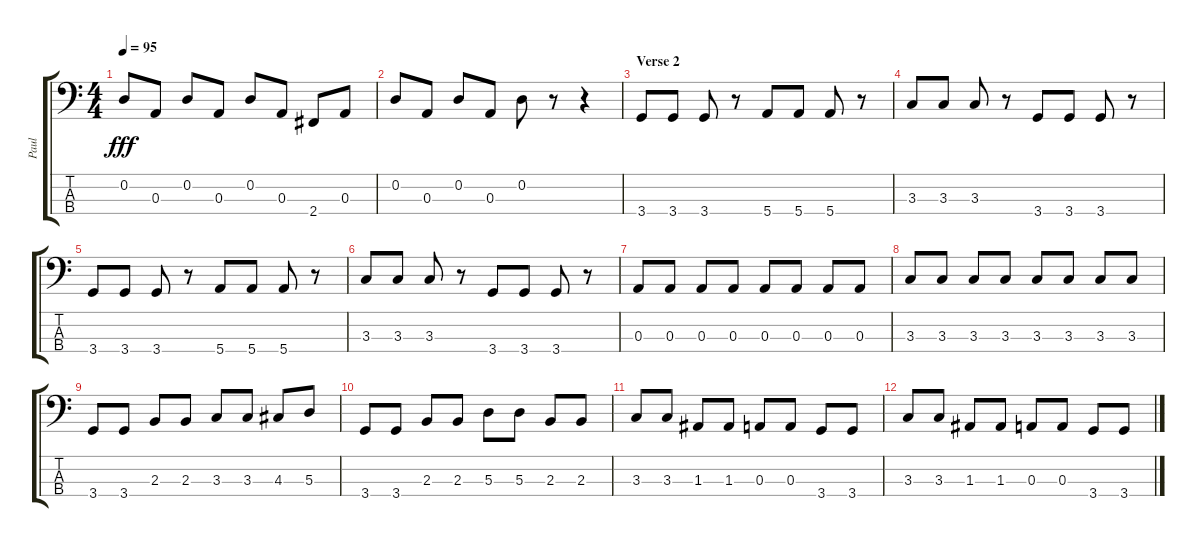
\track ("Paul" "Paul") {instrument electricbassfinger}
\staff {score tabs}
\tuning (G2 D2 A1 E1) {hide}
\ts (4 4)
\tempo 95
\clef f4
\ks c
0.2.8{dy fff} 0.3.8 0.2.8 0.3.8 0.2.8 0.3.8 2.4.8 0.3.8 |
0.2.8 0.3.8 0.2.8 0.3.8 0.2.8 r.8 r.4 |
\section ("" "Verse 2")
3.4.8 3.4.8 3.4.8 r.8 5.4.8 5.4.8 5.4.8 r.8 |
3.3.8 3.3.8 3.3.8 r.8 3.4.8 3.4.8 3.4.8 r.8 |
3.4.8 3.4.8 3.4.8 r.8 5.4.8 5.4.8 5.4.8 r.8 |
3.3.8 3.3.8 3.3.8 r.8 3.4.8 3.4.8 3.4.8 r.8 |
0.3.8 0.3.8 0.3.8 0.3.8 0.3.8 0.3.8 0.3.8 0.3.8 |
3.3.8 3.3.8 3.3.8 3.3.8 3.3.8 3.3.8 3.3.8 3.3.8 |
3.4.8 3.4.8 2.3.8 2.3.8 3.3.8 3.3.8 4.3.8 5.3.8 |
3.4.8 3.4.8 2.3.8 2.3.8 5.3.8 5.3.8 2.3.8 2.3.8 |
3.3.8 3.3.8 1.3.8 1.3.8 0.3.8 0.3.8 3.4.8 3.4.8 |
3.3.8 3.3.8 1.3.8 1.3.8 0.3.8 0.3.8 3.4.8 3.4.8
